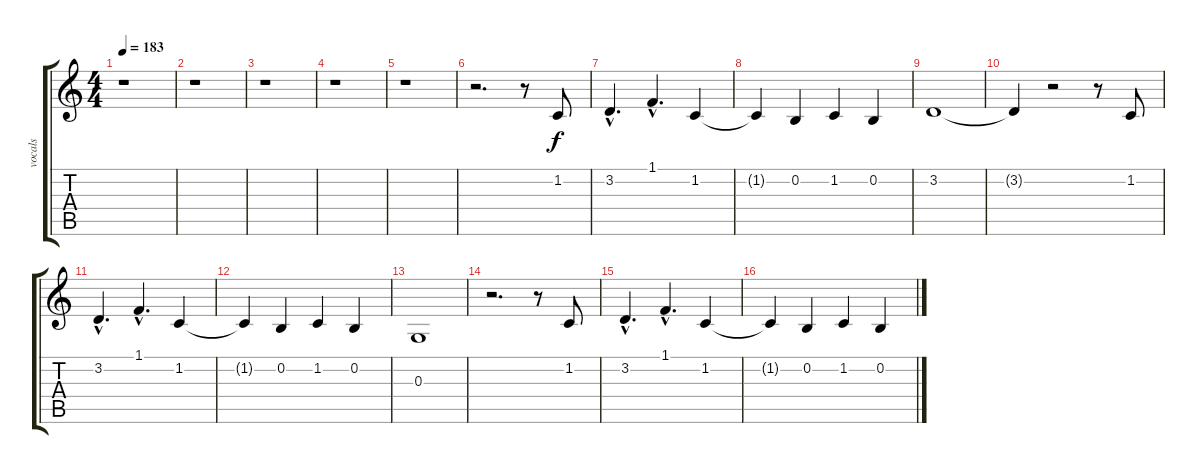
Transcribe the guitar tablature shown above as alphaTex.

\track ("vocals" "vocals") {instrument lead2sawtooth}
\staff {score tabs}
\tuning (E4 B3 G3 D3 A2 E2) {hide}
\ts (4 4)
\tempo 183
\clef g2
\ks c
r.1{dy f} |
r.1 |
r.1 |
r.1 |
r.1 |
r.2{d} r.8 1.2.8 |
3.2{hac}.4{d} 1.1{hac}.4{d} 1.2.4 |
1.2{t}.4 0.2.4 1.2.4 0.2.4 |
3.2.1 |
3.2{t}.4 r.2 r.8 1.2.8 |
3.2{hac}.4{d} 1.1{hac}.4{d} 1.2.4 |
1.2{t}.4 0.2.4 1.2.4 0.2.4 |
0.3.1 |
r.2{d} r.8 1.2.8 |
3.2{hac}.4{d} 1.1{hac}.4{d} 1.2.4 |
1.2{t}.4 0.2.4 1.2.4 0.2.4
